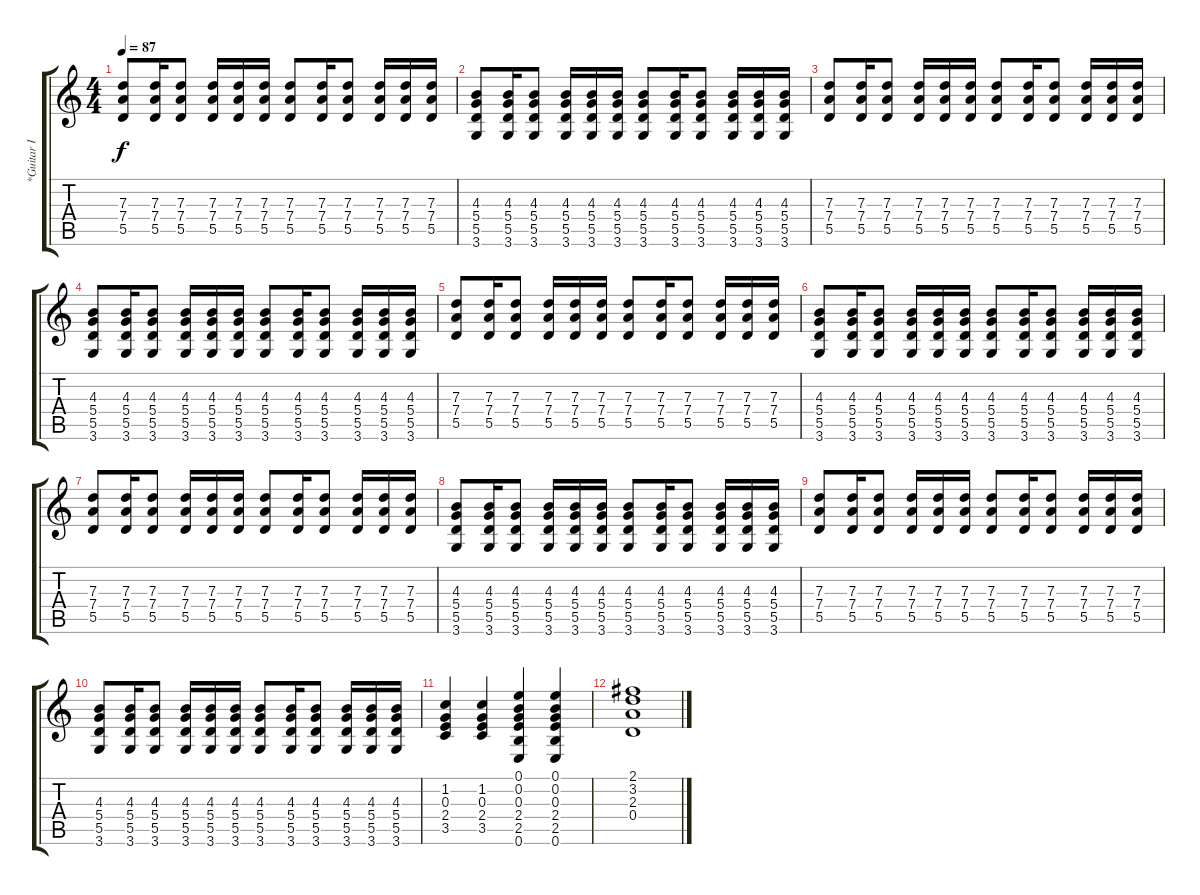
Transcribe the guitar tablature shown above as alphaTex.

\track ("*Guitar I" "*Guitar I") {instrument distortionguitar}
\staff {score tabs}
\tuning (E4 B3 G3 D3 A2 E2) {hide}
\ts (4 4)
\tempo 87
\clef g2
\ks c
(7.3 7.4 5.5).8{dy f} (7.3 7.4 5.5).16 (7.3 7.4 5.5).8 (7.3 7.4 5.5).16 (7.3 7.4 5.5).16 (7.3 7.4 5.5).16 (7.3 7.4 5.5).8 (7.3 7.4 5.5).16 (7.3 7.4 5.5).8 (7.3 7.4 5.5).16 (7.3 7.4 5.5).16 (7.3 7.4 5.5).16 |
(4.3 5.4 5.5 3.6).8 (4.3 5.4 5.5 3.6).16 (4.3 5.4 5.5 3.6).8 (4.3 5.4 5.5 3.6).16 (4.3 5.4 5.5 3.6).16 (4.3 5.4 5.5 3.6).16 (4.3 5.4 5.5 3.6).8 (4.3 5.4 5.5 3.6).16 (4.3 5.4 5.5 3.6).8 (4.3 5.4 5.5 3.6).16 (4.3 5.4 5.5 3.6).16 (4.3 5.4 5.5 3.6).16 |
(7.3 7.4 5.5).8 (7.3 7.4 5.5).16 (7.3 7.4 5.5).8 (7.3 7.4 5.5).16 (7.3 7.4 5.5).16 (7.3 7.4 5.5).16 (7.3 7.4 5.5).8 (7.3 7.4 5.5).16 (7.3 7.4 5.5).8 (7.3 7.4 5.5).16 (7.3 7.4 5.5).16 (7.3 7.4 5.5).16 |
(4.3 5.4 5.5 3.6).8 (4.3 5.4 5.5 3.6).16 (4.3 5.4 5.5 3.6).8 (4.3 5.4 5.5 3.6).16 (4.3 5.4 5.5 3.6).16 (4.3 5.4 5.5 3.6).16 (4.3 5.4 5.5 3.6).8 (4.3 5.4 5.5 3.6).16 (4.3 5.4 5.5 3.6).8 (4.3 5.4 5.5 3.6).16 (4.3 5.4 5.5 3.6).16 (4.3 5.4 5.5 3.6).16 |
(7.3 7.4 5.5).8 (7.3 7.4 5.5).16 (7.3 7.4 5.5).8 (7.3 7.4 5.5).16 (7.3 7.4 5.5).16 (7.3 7.4 5.5).16 (7.3 7.4 5.5).8 (7.3 7.4 5.5).16 (7.3 7.4 5.5).8 (7.3 7.4 5.5).16 (7.3 7.4 5.5).16 (7.3 7.4 5.5).16 |
(4.3 5.4 5.5 3.6).8 (4.3 5.4 5.5 3.6).16 (4.3 5.4 5.5 3.6).8 (4.3 5.4 5.5 3.6).16 (4.3 5.4 5.5 3.6).16 (4.3 5.4 5.5 3.6).16 (4.3 5.4 5.5 3.6).8 (4.3 5.4 5.5 3.6).16 (4.3 5.4 5.5 3.6).8 (4.3 5.4 5.5 3.6).16 (4.3 5.4 5.5 3.6).16 (4.3 5.4 5.5 3.6).16 |
(7.3 7.4 5.5).8 (7.3 7.4 5.5).16 (7.3 7.4 5.5).8 (7.3 7.4 5.5).16 (7.3 7.4 5.5).16 (7.3 7.4 5.5).16 (7.3 7.4 5.5).8 (7.3 7.4 5.5).16 (7.3 7.4 5.5).8 (7.3 7.4 5.5).16 (7.3 7.4 5.5).16 (7.3 7.4 5.5).16 |
(4.3 5.4 5.5 3.6).8 (4.3 5.4 5.5 3.6).16 (4.3 5.4 5.5 3.6).8 (4.3 5.4 5.5 3.6).16 (4.3 5.4 5.5 3.6).16 (4.3 5.4 5.5 3.6).16 (4.3 5.4 5.5 3.6).8 (4.3 5.4 5.5 3.6).16 (4.3 5.4 5.5 3.6).8 (4.3 5.4 5.5 3.6).16 (4.3 5.4 5.5 3.6).16 (4.3 5.4 5.5 3.6).16 |
(7.3 7.4 5.5).8 (7.3 7.4 5.5).16 (7.3 7.4 5.5).8 (7.3 7.4 5.5).16 (7.3 7.4 5.5).16 (7.3 7.4 5.5).16 (7.3 7.4 5.5).8 (7.3 7.4 5.5).16 (7.3 7.4 5.5).8 (7.3 7.4 5.5).16 (7.3 7.4 5.5).16 (7.3 7.4 5.5).16 |
(4.3 5.4 5.5 3.6).8 (4.3 5.4 5.5 3.6).16 (4.3 5.4 5.5 3.6).8 (4.3 5.4 5.5 3.6).16 (4.3 5.4 5.5 3.6).16 (4.3 5.4 5.5 3.6).16 (4.3 5.4 5.5 3.6).8 (4.3 5.4 5.5 3.6).16 (4.3 5.4 5.5 3.6).8 (4.3 5.4 5.5 3.6).16 (4.3 5.4 5.5 3.6).16 (4.3 5.4 5.5 3.6).16 |
(1.2 0.3 2.4 3.5).4 (1.2 0.3 2.4 3.5).4 (0.1 0.2 0.3 2.4 2.5 0.6).4 (0.1 0.2 0.3 2.4 2.5 0.6).4 |
(2.1 3.2 2.3 0.4).1
